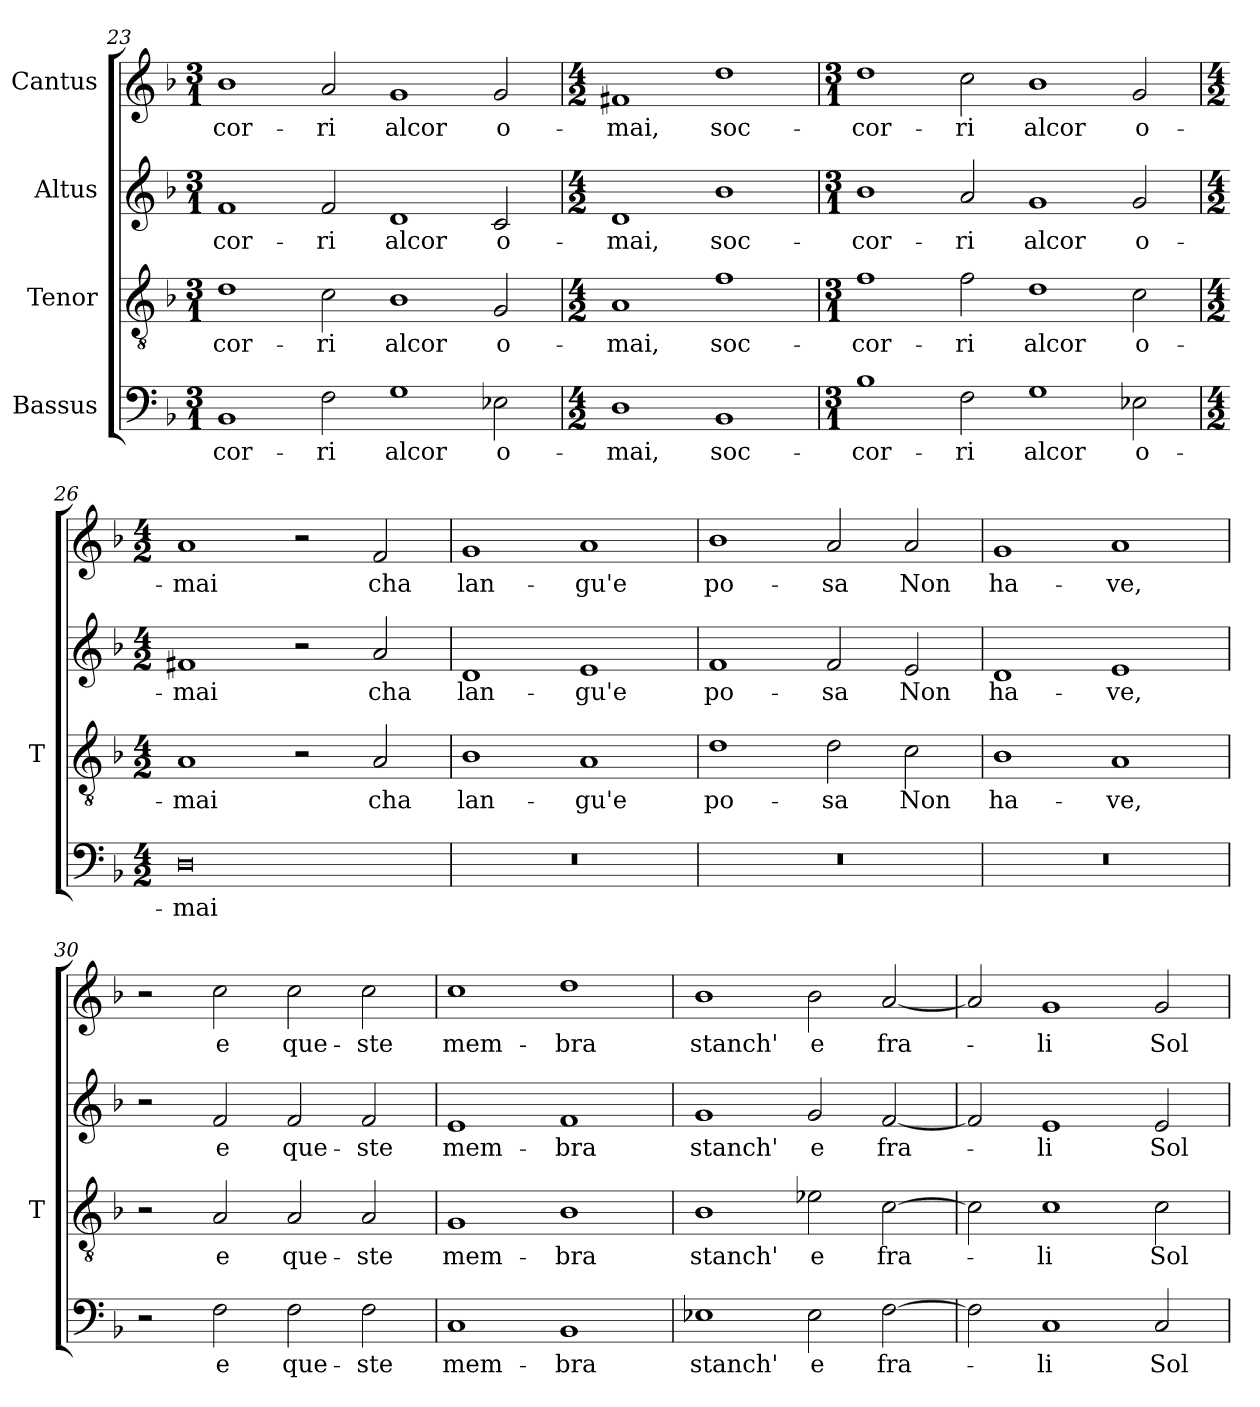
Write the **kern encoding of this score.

**kern	**text	**kern	**text	**kern	**text	**kern	**text
*part4	*part4	*part3	*part3	*part2	*part2	*part1	*part1
*staff4	*staff4	*staff3	*staff3	*staff2	*staff2	*staff1	*staff1
*I"Bassus	*	*I"Tenor	*	*I"Altus	*	*I"Cantus	*
*	*	*I'T	*	*	*	*	*
*clefF4	*	*clefGv2	*	*clefG2	*	*clefG2	*
*k[b-]	*	*k[b-]	*	*k[b-]	*	*k[b-]	*
*M3/1	*	*M3/1	*	*M3/1	*	*M3/1	*
=23	=23	=23	=23	=23	=23	=23	=23
1BB-/	-cor-	1d\	-cor-	1f/	-cor-	1b-\	-cor-
2F\	-ri	2c\	-ri	2f/	-ri	2a/	-ri
1G\	alcor	1B-\	alcor	1d/	alcor	1g/	alcor
2E-X\	o-	2G/	o-	2c/	o-	2g/	o-
=24	=24	=24	=24	=24	=24	=24	=24
*M4/2	*	*M4/2	*	*M4/2	*	*M4/2	*
1D\	-mai,	1A/	-mai,	1d/	-mai,	1f#X/	-mai,
1BB-/	soc-	1f\	soc-	1b-\	soc-	1dd\	soc-
=25	=25	=25	=25	=25	=25	=25	=25
*M3/1	*	*M3/1	*	*M3/1	*	*M3/1	*
1B-\	-cor-	1f\	-cor-	1b-\	-cor-	1dd\	-cor-
2F\	-ri	2f\	-ri	2a/	-ri	2cc\	-ri
1G\	alcor	1d\	alcor	1g/	alcor	1b-\	alcor
2E-X\	o-	2c\	o-	2g/	o-	2g/	o-
=26	=26	=26	=26	=26	=26	=26	=26
*M4/2	*	*M4/2	*	*M4/2	*	*M4/2	*
0D	-mai	1A/	-mai	1f#X/	-mai	1a/	-mai
.	.	2r	.	2r	.	2r	.
.	.	2A/	cha	2a/	cha	2f/	cha
=27	=27	=27	=27	=27	=27	=27	=27
0r	.	1B-\	lan-	1d/	lan-	1g/	lan-
.	.	1A/	-gu'e	1e/	-gu'e	1a/	-gu'e
=28	=28	=28	=28	=28	=28	=28	=28
0r	.	1d\	po-	1f/	po-	1b-\	po-
.	.	2d\	-sa	2f/	-sa	2a/	-sa
.	.	2c\	Non	2e/	Non	2a/	Non
=29	=29	=29	=29	=29	=29	=29	=29
0r	.	1B-\	ha-	1d/	ha-	1g/	ha-
.	.	1A/	-ve,	1e/	-ve,	1a/	-ve,
=30	=30	=30	=30	=30	=30	=30	=30
2r	.	2r	.	2r	.	2r	.
2F\	e	2A/	e	2f/	e	2cc\	e
2F\	que-	2A/	que-	2f/	que-	2cc\	que-
2F\	-ste	2A/	-ste	2f/	-ste	2cc\	-ste
=31	=31	=31	=31	=31	=31	=31	=31
1C/	mem-	1G/	mem-	1e/	mem-	1cc\	mem-
1BB-/	-bra	1B-\	-bra	1f/	-bra	1dd\	-bra
=32	=32	=32	=32	=32	=32	=32	=32
1E-X\	stanch'	1B-\	stanch'	1g/	stanch'	1b-\	stanch'
2E-\	e	2e-X\	e	2g/	e	2b-\	e
[2F\	fra-	[2c\	fra-	[2f/	fra-	[2a/	fra-
=33	=33	=33	=33	=33	=33	=33	=33
2F\]	.	2c\]	.	2f/]	.	2a/]	.
1C/	-li	1c\	-li	1e/	-li	1g/	-li
2C/	Sol-	2c\	Sol-	2e/	Sol-	2g/	Sol-
=	=	=	=	=	=	=	=
*-	*-	*-	*-	*-	*-	*-	*-
